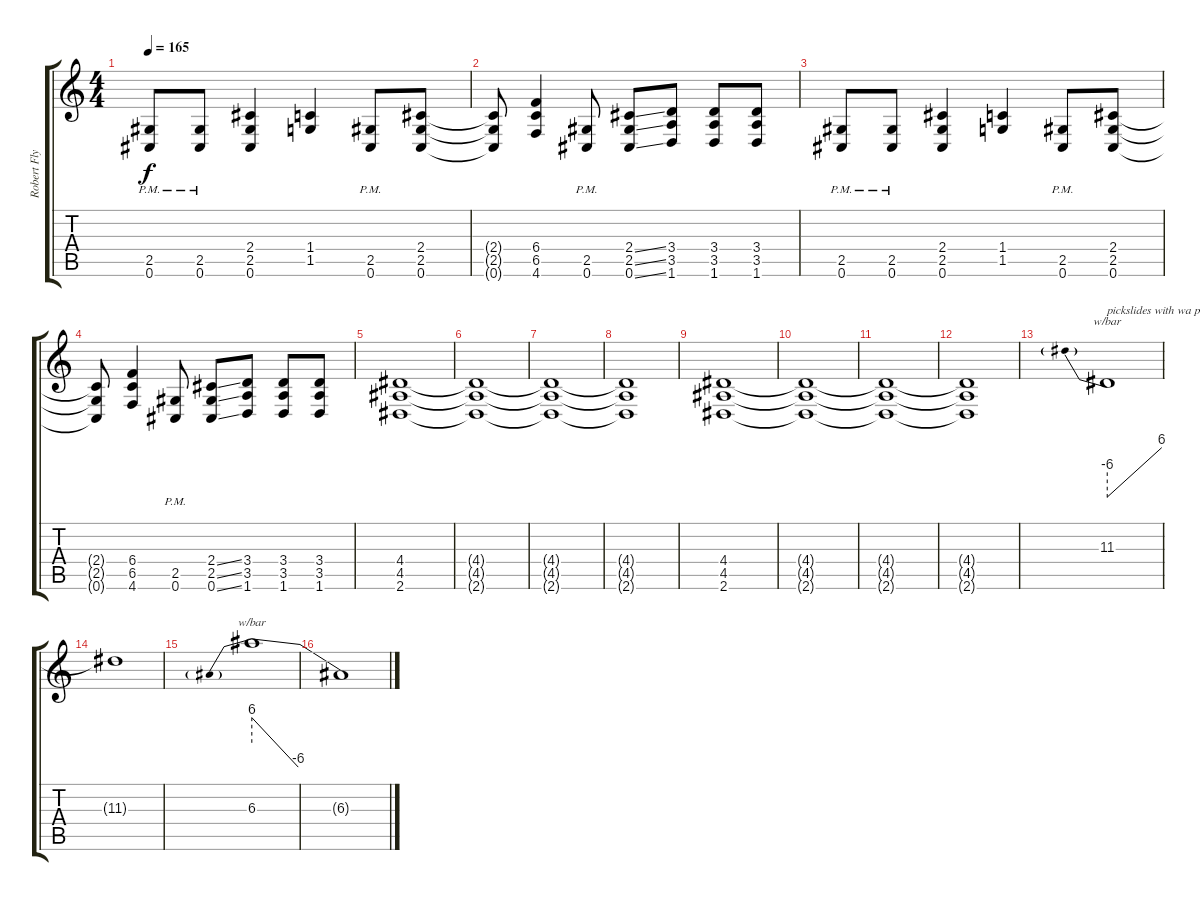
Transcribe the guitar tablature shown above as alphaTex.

\track ("Robert Flynn" "Robert Fly") {instrument distortionguitar}
\staff {score tabs}
\tuning (Db4 Ab3 E3 B2 Gb2 Db2) {hide}
\ts (4 4)
\tempo 165
\clef g2
\ks c
(2.5{pm} 0.6{pm}).8{dy f} (2.5{pm} 0.6{pm}).8 (2.4 2.5 0.6).4 (1.4 1.5).4 (2.5{pm} 0.6{pm}).8 (2.4 2.5 0.6).8 |
(2.4{t} 2.5{t} 0.6{t}).8 (6.4 6.5 4.6).4 (2.5{pm} 0.6{pm}).8 (2.4{ss} 2.5{ss} 0.6{ss}).8 (3.4 3.5 1.6).8 (3.4 3.5 1.6).8 (3.4 3.5 1.6).8 |
(2.5{pm} 0.6{pm}).8 (2.5{pm} 0.6{pm}).8 (2.4 2.5 0.6).4 (1.4 1.5).4 (2.5{pm} 0.6{pm}).8 (2.4 2.5 0.6).8 |
(2.4{t} 2.5{t} 0.6{t}).8 (6.4 6.5 4.6).4 (2.5{pm} 0.6{pm}).8 (2.4{ss} 2.5{ss} 0.6{ss}).8 (3.4 3.5 1.6).8 (3.4 3.5 1.6).8 (3.4 3.5 1.6).8 |
(4.4 4.5 2.6).1{volume 5} |
(4.4{t} 4.5{t} 2.6{t}).1 |
(4.4{t} 4.5{t} 2.6{t}).1 |
(4.4{t} 4.5{t} 2.6{t}).1 |
(4.4 4.5 2.6).1{volume 13} |
(4.4{t} 4.5{t} 2.6{t}).1{volume 6} |
(4.4{t} 4.5{t} 2.6{t}).1 |
(4.4{t} 4.5{t} 2.6{t}).1 |
11.3.1{tbe (predivedive default 0 -24 60 24) txt "pickslides with wa pedal" volume 13} |
11.3{t}.1 |
6.3.1{tbe (predivedive default 0 24 60 -24)} |
6.3{t}.1
